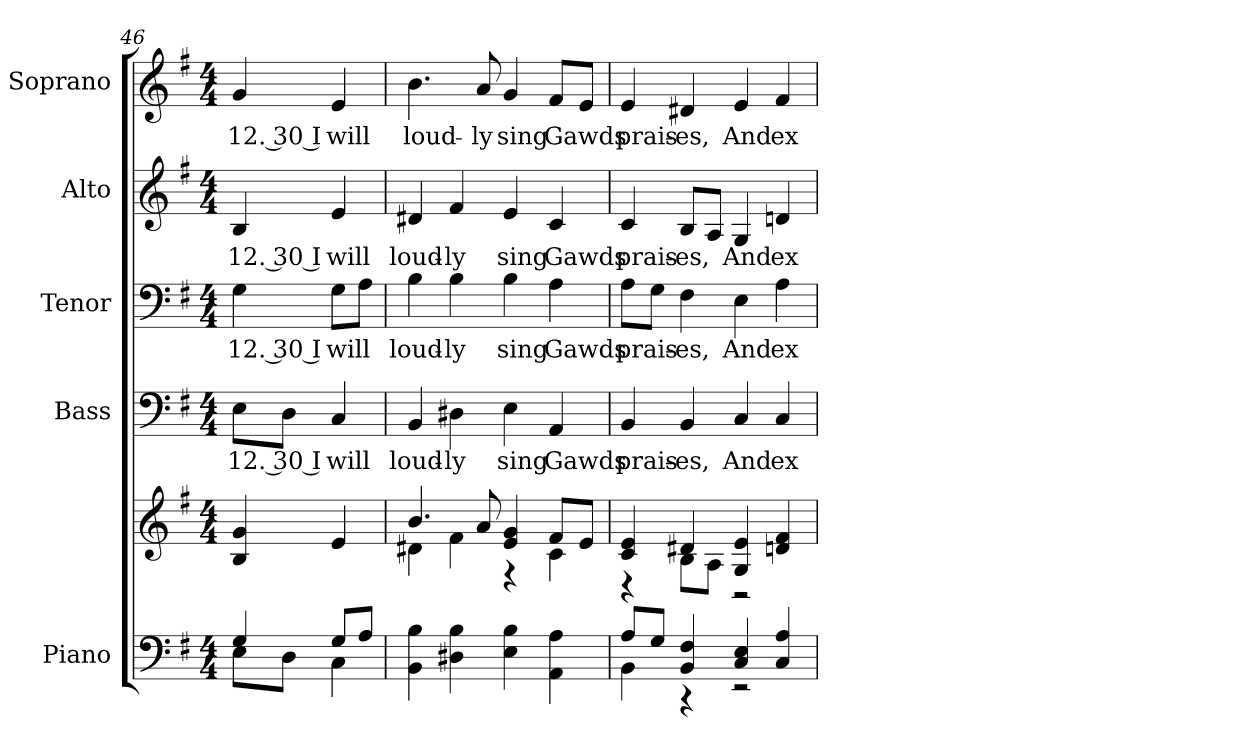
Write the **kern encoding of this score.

**kern	**kern	**kern	**text	**kern	**text	**kern	**text	**kern	**text
*part5	*part5	*part4	*part4	*part3	*part3	*part2	*part2	*part1	*part1
*staff6	*staff5	*staff4	*staff4	*staff3	*staff3	*staff2	*staff2	*staff1	*staff1
*I"Piano	*	*I"Bass	*	*I"Tenor	*	*I"Alto	*	*I"Soprano	*
*I'Pno.	*	*I'B.	*	*I'T.	*	*I'A.	*	*I'S.	*
!!LO:PB:g=z
*clefF4	*clefG2	*clefF4	*	*clefF4	*	*clefG2	*	*clefG2	*
*k[f#]	*k[f#]	*k[f#]	*	*k[f#]	*	*k[f#]	*	*k[f#]	*
*G:	*G:	*G:	*	*G:	*	*G:	*	*G:	*
*M4/4	*M4/4	*M4/4	*	*M4/4	*	*M4/4	*	*M4/4	*
=46	=46	=46	=46	=46	=46	=46	=46	=46	=46
*^	*	*	*	*	*	*	*	*	*
!	!	!	!	!LO:LY:b:color=#000000	!	!	!	!	!	!
!	!	!	!	!	!	!LO:LY:b:color=#000000	!	!	!	!
!	!	!	!	!	!	!	!	!LO:LY:b:color=#000000	!	!
!	!	!	!	!	!	!	!	!	!	!LO:LY:b:color=#000000
4Gi/	8Ei\L	4Bi/ 4gi	8Ei\L	12. 30 I	4Gi\	12. 30 I	4Bi/	12. 30 I	4gi/	12. 30 I
.	8Di\J	.	8Di\J	.	.	.	.	.	.	.
!	!	!	!	!LO:LY:b:color=#000000	!	!	!	!	!	!
!	!	!	!	!	!	!LO:LY:b:color=#000000	!	!	!	!
!	!	!	!	!	!	!	!	!LO:LY:b:color=#000000	!	!
!	!	!	!	!	!	!	!	!	!	!LO:LY:b:color=#000000
8Gi/L	4Ci\	4ei/	4Ci/	will	8Gi\L	will	4ei/	will	4ei/	will
8Ai/J	.	.	.	.	8Ai\J	.	.	.	.	.
*v	*v	*	*	*	*	*	*	*	*	*
=47	=47	=47	=47	=47	=47	=47	=47	=47	=47
*	*^	*	*	*	*	*	*	*	*
!	!	!	!	!LO:LY:b:color=#000000	!	!	!	!	!	!
!	!	!	!	!	!	!LO:LY:b:color=#000000	!	!	!	!
!	!	!	!	!	!	!	!	!LO:LY:b:color=#000000	!	!
!	!	!	!	!	!	!	!	!	!	!LO:LY:b:color=#000000
4BBi\ 4Bi	4.bi/	4d#Xi\	4BBi/	loud-	4Bi\	loud-	4d#Xi/	loud-	4.bi\	loud-
!	!	!	!	!LO:LY:b:color=#000000	!	!	!	!	!	!
!	!	!	!	!	!	!LO:LY:b:color=#000000	!	!	!	!
!	!	!	!	!	!	!	!	!LO:LY:b:color=#000000	!	!
4D#Xi\ 4Bi	.	4f#i\	4D#Xi\	-ly	4Bi\	-ly	4f#i/	-ly	.	.
!	!	!	!	!	!	!	!	!	!	!LO:LY:b:color=#000000
.	8ai/	.	.	.	.	.	.	.	8ai/	-ly
!	!	!	!	!LO:LY:b:color=#000000	!	!	!	!	!	!
!	!	!	!	!	!	!LO:LY:b:color=#000000	!	!	!	!
!	!	!	!	!	!	!	!	!LO:LY:b:color=#000000	!	!
!	!	!	!	!	!	!	!	!	!	!LO:LY:b:color=#000000
4Ei\ 4Bi	4ei/ 4gi	4r	4Ei\	sing	4Bi\	sing	4ei/	sing	4gi/	sing
!	!	!	!	!LO:LY:b:color=#000000	!	!	!	!	!	!
!	!	!	!	!	!	!LO:LY:b:color=#000000	!	!	!	!
!	!	!	!	!	!	!	!	!LO:LY:b:color=#000000	!	!
!	!	!	!	!	!	!	!	!	!	!LO:LY:b:color=#000000
4AAi\ 4Ai	8f#i/L	4ci\	4AAi/	Gawds	4Ai\	Gawds	4ci/	Gawds	8f#i/L	Gawds
.	8ei/J	.	.	.	.	.	.	.	8ei/J	.
=48	=48	=48	=48	=48	=48	=48	=48	=48	=48	=48
*^	*	*	*	*	*	*	*	*	*	*
!	!	!	!	!	!LO:LY:b:color=#000000	!	!	!	!	!	!
!	!	!	!	!	!	!	!LO:LY:b:color=#000000	!	!	!	!
!	!	!	!	!	!	!	!	!	!LO:LY:b:color=#000000	!	!
!	!	!	!	!	!	!	!	!	!	!	!LO:LY:b:color=#000000
8Ai/L	4BBi\	4ci/ 4ei	4r	4BBi/	prais-	8Ai\L	prais-	4ci/	prais-	4ei/	prais-
8Gi/J	.	.	.	.	.	8Gi\J	.	.	.	.	.
!	!	!	!	!	!LO:LY:b:color=#000000	!	!	!	!	!	!
!	!	!	!	!	!	!	!LO:LY:b:color=#000000	!	!	!	!
!	!	!	!	!	!	!	!	!	!LO:LY:b:color=#000000	!	!
!	!	!	!	!	!	!	!	!	!	!	!LO:LY:b:color=#000000
4BBi/ 4F#i	4r	4d#Xi/	8Bi\L	4BBi/	-es,	4F#i\	-es,	8Bi/L	-es,	4d#Xi/	-es,
.	.	.	8Ai\J	.	.	.	.	8Ai/J	.	.	.
!	!	!	!	!	!LO:LY:b:color=#000000	!	!	!	!	!	!
!	!	!	!	!	!	!	!LO:LY:b:color=#000000	!	!	!	!
!	!	!	!	!	!	!	!	!	!LO:LY:b:color=#000000	!	!
!	!	!	!	!	!	!	!	!	!	!	!LO:LY:b:color=#000000
4Ci/ 4Ei	2r	4Gi/ 4ei	2r	4Ci/	And	4Ei\	And	4Gi/	And	4ei/	And
!	!	!	!	!	!LO:LY:b:color=#000000	!	!	!	!	!	!
!	!	!	!	!	!	!	!LO:LY:b:color=#000000	!	!	!	!
!	!	!	!	!	!	!	!	!	!LO:LY:b:color=#000000	!	!
!	!	!	!	!	!	!	!	!	!	!	!LO:LY:b:color=#000000
4Ci/ 4Ai	.	4dni/ 4f#i	.	4Ci/	ex	4Ai\	ex	4dni/	ex	4f#i/	ex
*v	*v	*	*	*	*	*	*	*	*	*	*
*	*v	*v	*	*	*	*	*	*	*	*
=	=	=	=	=	=	=	=	=	=
*-	*-	*-	*-	*-	*-	*-	*-	*-	*-
